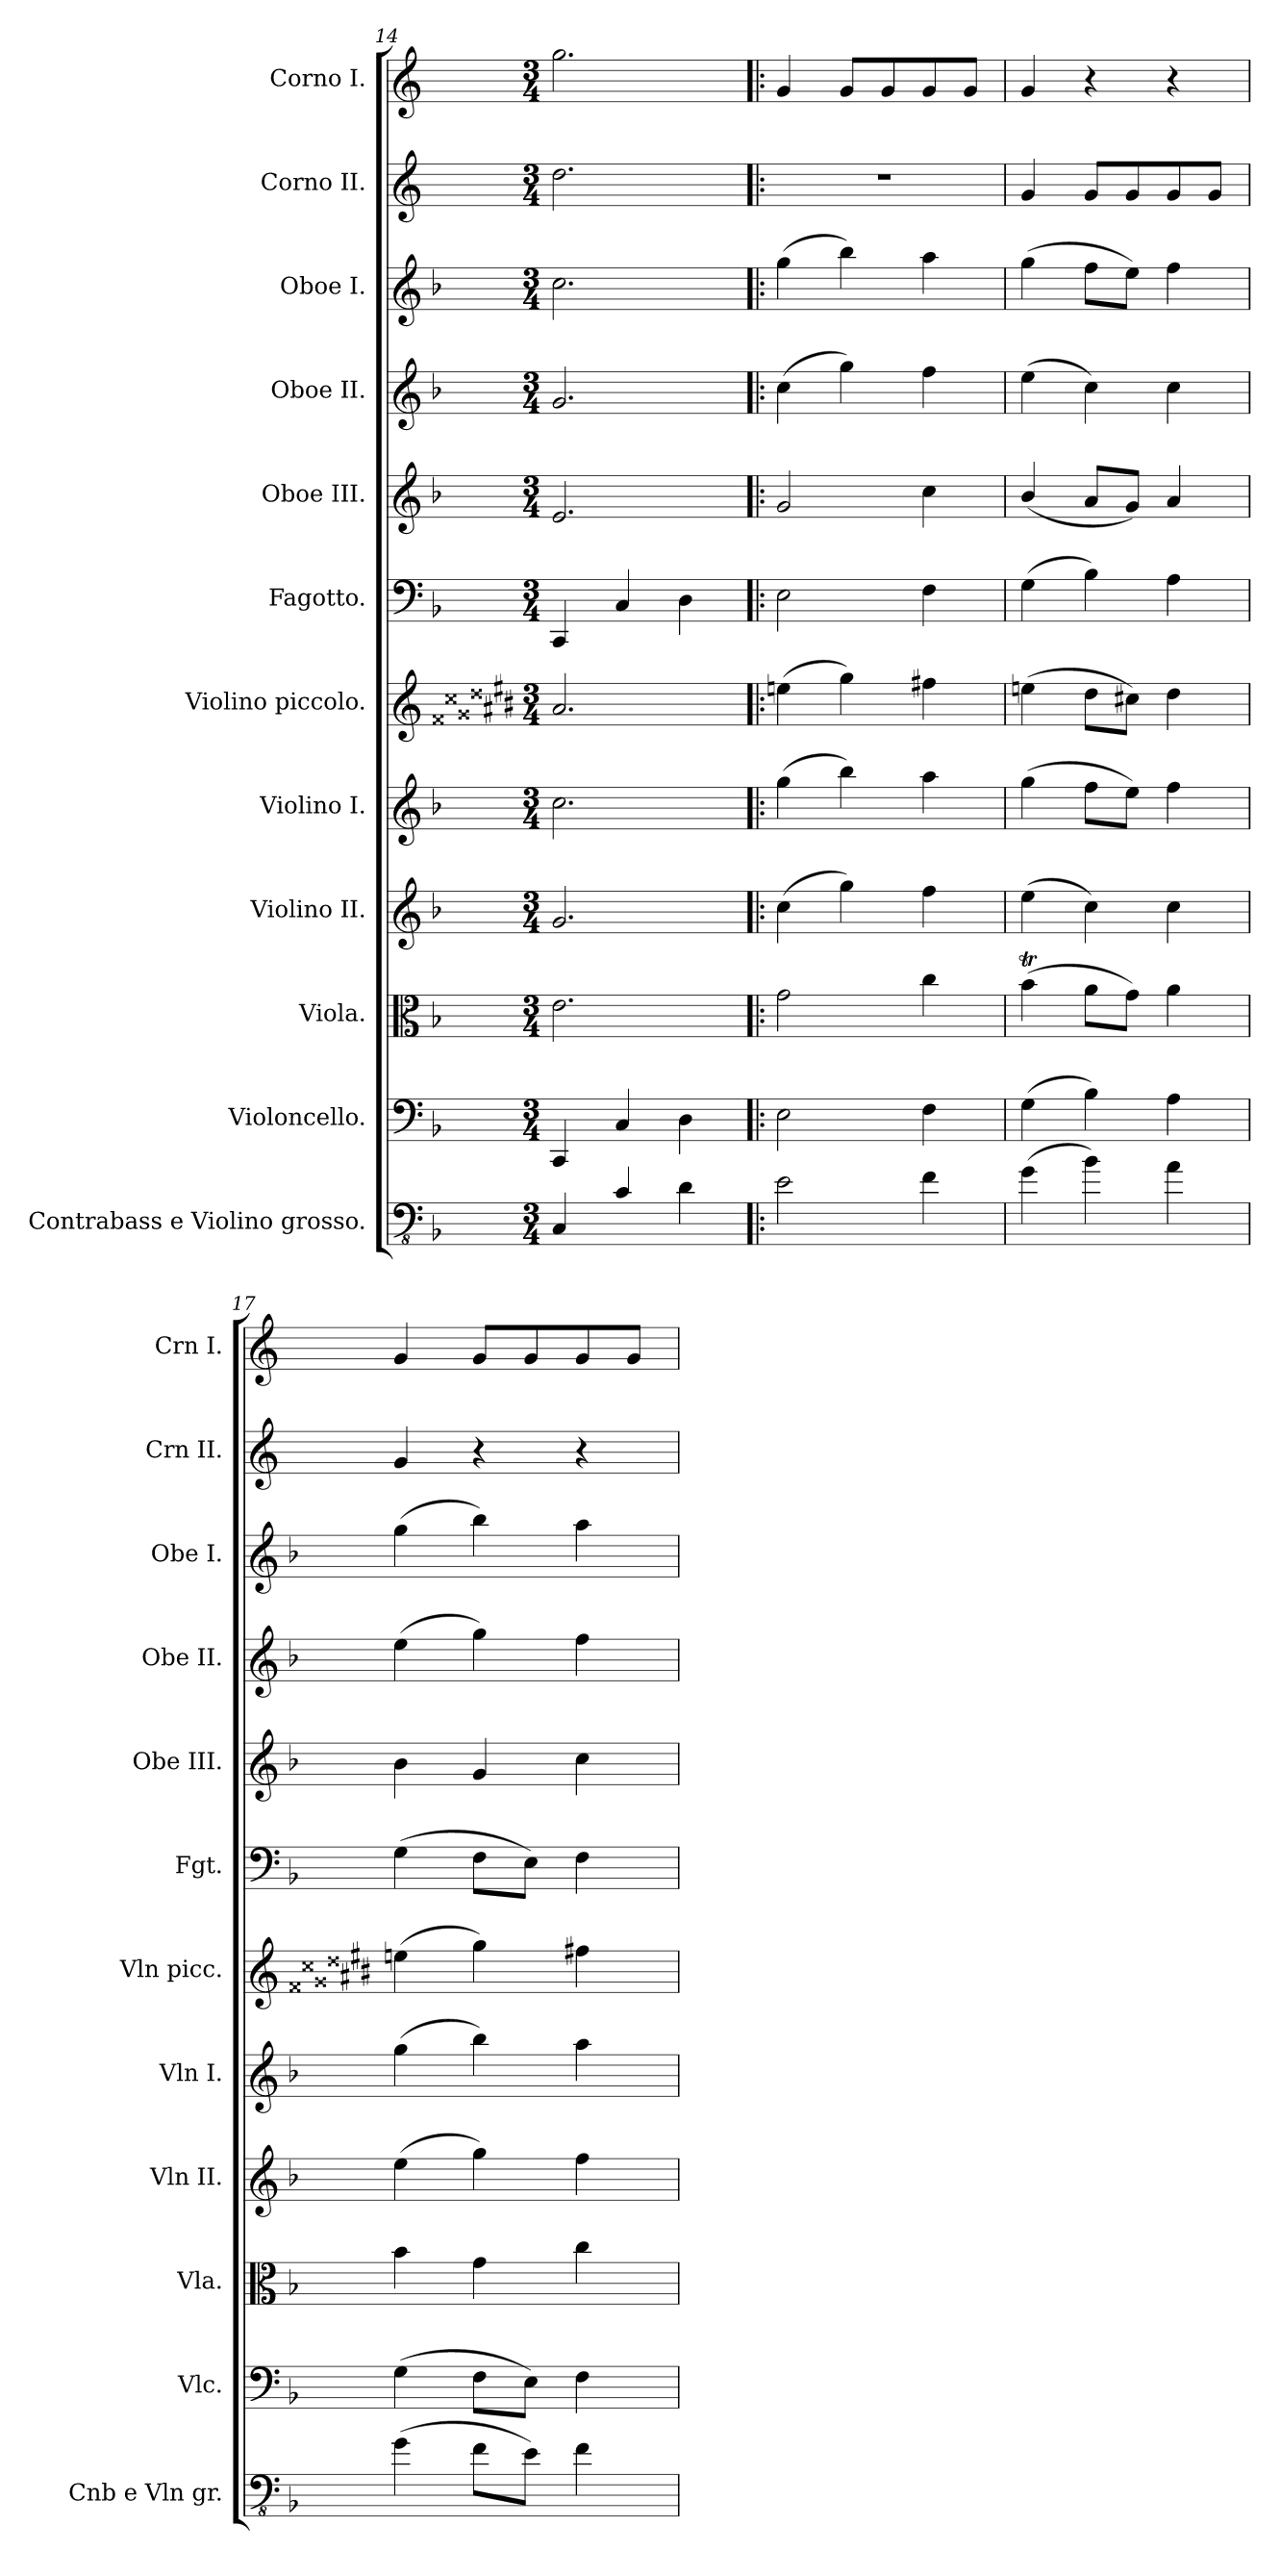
**kern	**kern	**kern	**kern	**kern	**kern	**kern	**kern	**kern	**kern	**kern	**kern
*part12	*part11	*part10	*part9	*part8	*part7	*part6	*part5	*part4	*part3	*part2	*part1
*staff12	*staff11	*staff10	*staff9	*staff8	*staff7	*staff6	*staff5	*staff4	*staff3	*staff2	*staff1
*I"Contrabass e Violino grosso.	*I"Violoncello.	*I"Viola.	*I"Violino II.	*I"Violino I.	*I"Violino piccolo.	*I"Fagotto.	*I"Oboe III.	*I"Oboe II.	*I"Oboe I.	*I"Corno II.	*I"Corno I.
*I'Cnb e Vln gr.	*I'Vlc.	*I'Vla.	*I'Vln II.	*I'Vln I.	*I'Vln picc.	*I'Fgt.	*I'Obe III.	*I'Obe II.	*I'Obe I.	*I'Crn II.	*I'Crn I.
*clefFv4	*clefF4	*clefC3	*clefG2	*clefG2	*clefG2	*clefF4	*clefG2	*clefG2	*clefG2	*clefG2	*clefG2
*ITrd7c12	*	*	*	*	*ITrd-1c-3	*	*	*	*	*ITrd4c7	*ITrd4c7
*k[b-]	*k[b-]	*k[b-]	*k[b-]	*k[b-]	*k[f##c##g##d##a#e#b#]	*k[b-]	*k[b-]	*k[b-]	*k[b-]	*k[b-]	*k[b-]
*M3/4	*M3/4	*M3/4	*M3/4	*M3/4	*M3/4	*M3/4	*M3/4	*M3/4	*M3/4	*M3/4	*M3/4
=14	=14	=14	=14	=14	=14	=14	=14	=14	=14	=14	=14
4CCC/	4CC/	2.e\	2.g/	2.cc\	2.b#/	4CC/	2.e/	2.g/	2.cc\	2.g\	2.cc\
4CC/	4C/	.	.	.	.	4C/	.	.	.	.	.
4DD\	4D\	.	.	.	.	4D\	.	.	.	.	.
=15!|:	=15!|:	=15!|:	=15!|:	=15!|:	=15!|:	=15!|:	=15!|:	=15!|:	=15!|:	=15!|:	=15!|:
2EE\	2E\	2g\	(>4cc\	(>4gg\	(>4ff##\	2E\	2g/	(>4cc\	(>4gg\	2.r	4c/
.	.	.	4gg\)	4bb-\)	4aa#\)	.	.	4gg\)	4bb-\)	.	8c/L
.	.	.	.	.	.	.	.	.	.	.	8c/
4FF\	4F\	4cc\	4ff\	4aa\	4gg##\	4F\	4cc\	4ff\	4aa\	.	8c/
.	.	.	.	.	.	.	.	.	.	.	8c/J
=16	=16	=16	=16	=16	=16	=16	=16	=16	=16	=16	=16
(>4GG\	(>4G\	(>4b-T\	(>4ee\	(>4gg\	(>4ff##\	(>4G\	(<4b-/	(>4ee\	(>4gg\	4c/	4c/
4BB-\)	4B-\)	8a\L	4cc\)	8ff\L	8ee#\L	4B-\)	8a/L	4cc\)	8ff\L	8c/L	4r
.	.	8g\J)	.	8ee\J)	8dd##\J)	.	8g/J)	.	8ee\J)	8c/	.
4AA\	4A\	4a\	4cc\	4ff\	4ee#\	4A\	4a/	4cc\	4ff\	8c/	4r
.	.	.	.	.	.	.	.	.	.	8c/J	.
=17	=17	=17	=17	=17	=17	=17	=17	=17	=17	=17	=17
(>4GG\	(>4G\	4b-\	(>4ee\	(>4gg\	(>4ff##\	(>4G\	4b-\	(>4ee\	(>4gg\	4c/	4c/
8FF\L	8F\L	4g\	4gg\)	4bb-\)	4aa#\)	8F\L	4g/	4gg\)	4bb-\)	4r	8c/L
8EE\J)	8E\J)	.	.	.	.	8E\J)	.	.	.	.	8c/
4FF\	4F\	4cc\	4ff\	4aa\	4gg##\	4F\	4cc\	4ff\	4aa\	4r	8c/
.	.	.	.	.	.	.	.	.	.	.	8c/J
=	=	=	=	=	=	=	=	=	=	=	=
*-	*-	*-	*-	*-	*-	*-	*-	*-	*-	*-	*-
